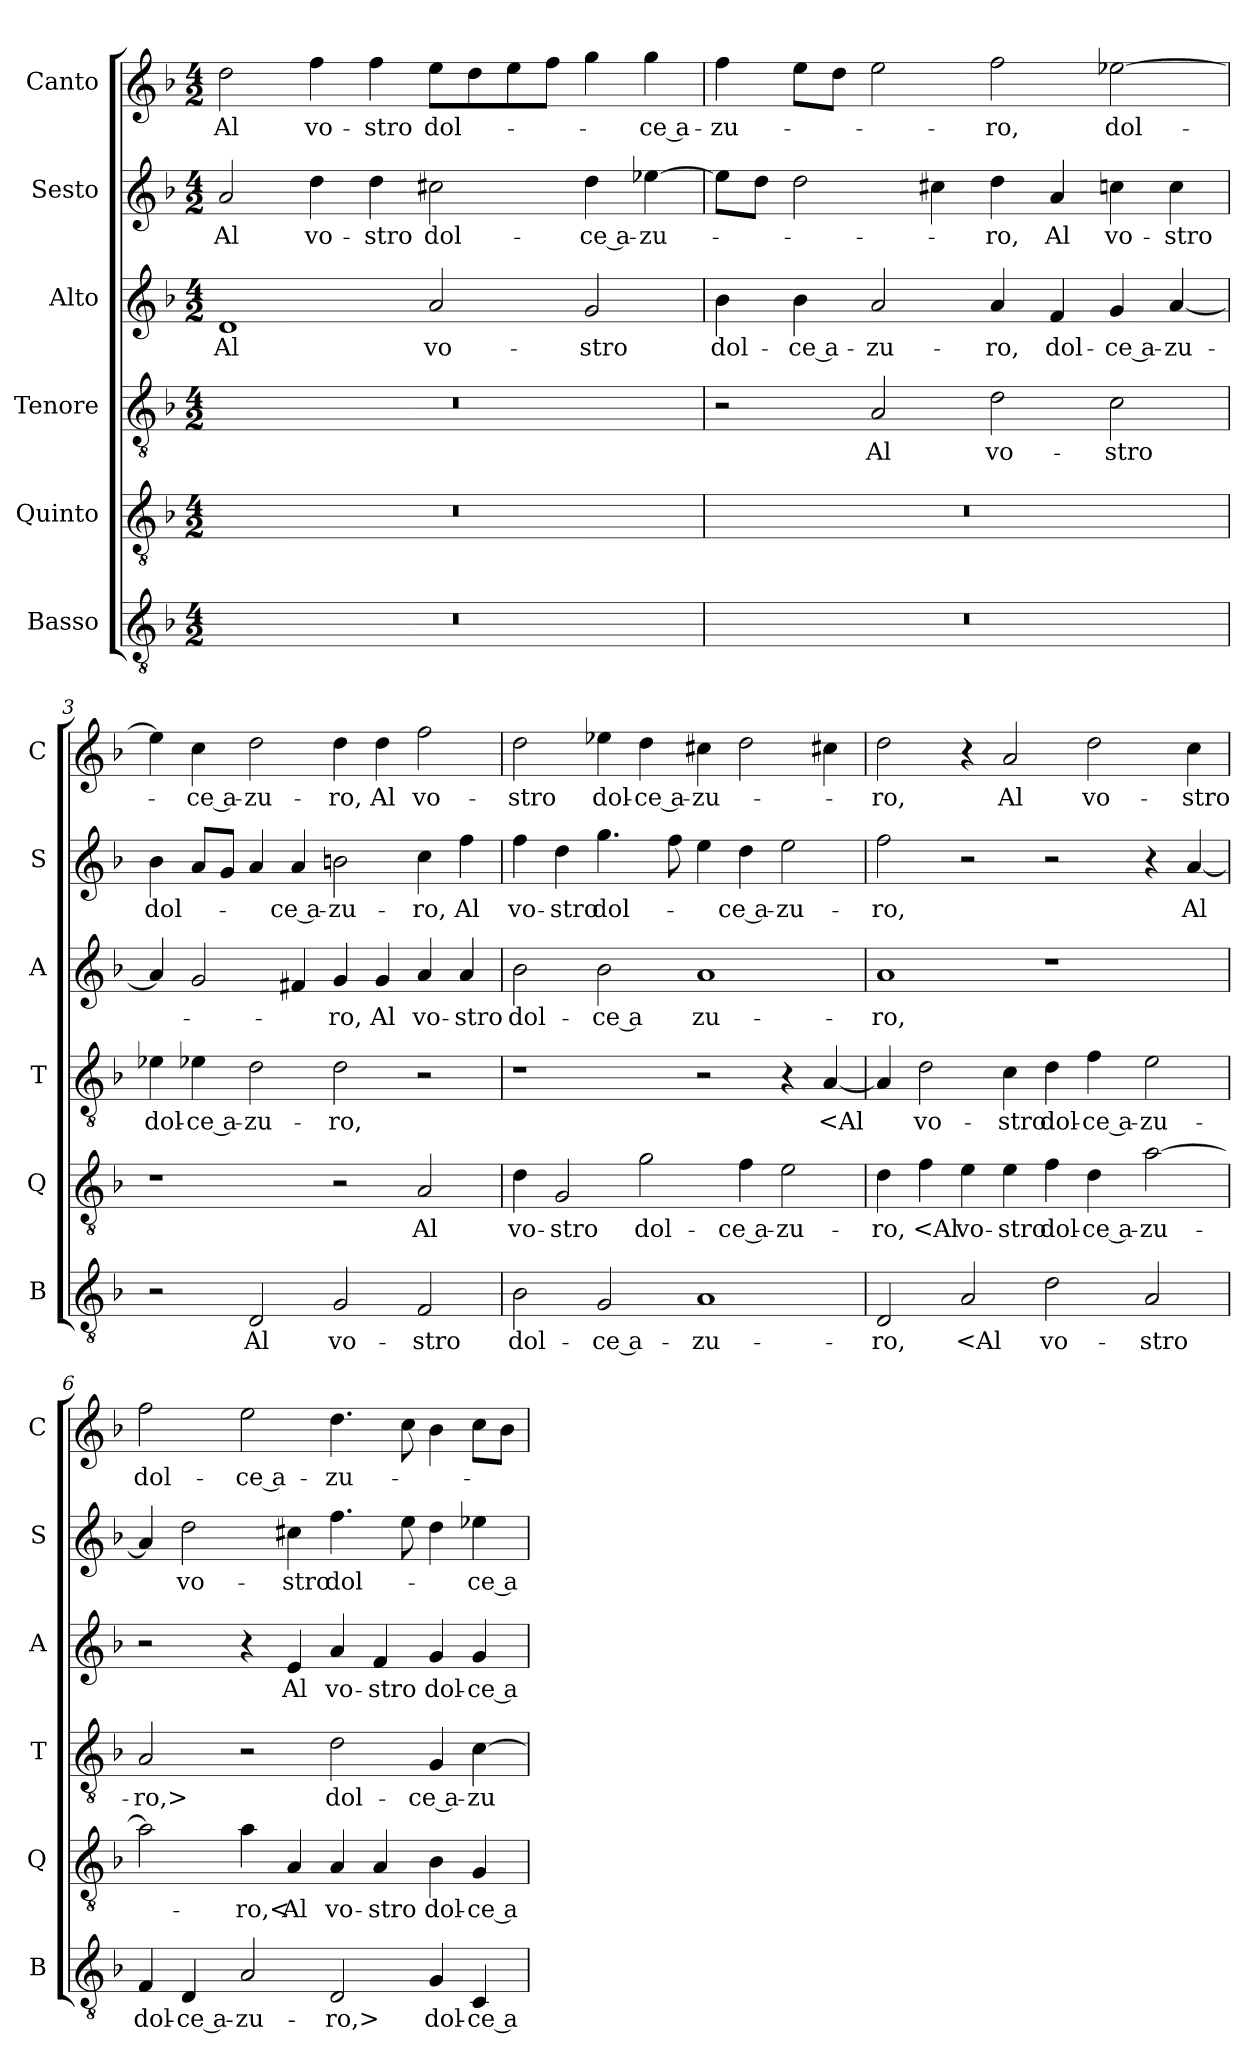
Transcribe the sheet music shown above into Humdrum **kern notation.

**kern	**text	**kern	**text	**kern	**text	**kern	**text	**kern	**text	**kern	**text
*part6	*part6	*part5	*part5	*part4	*part4	*part3	*part3	*part2	*part2	*part1	*part1
*staff6	*staff6	*staff5	*staff5	*staff4	*staff4	*staff3	*staff3	*staff2	*staff2	*staff1	*staff1
*I"Basso	*	*I"Quinto	*	*I"Tenore	*	*I"Alto	*	*I"Sesto	*	*I"Canto	*
*I'B	*	*I'Q	*	*I'T	*	*I'A	*	*I'S	*	*I'C	*
*clefGv2	*	*clefGv2	*	*clefGv2	*	*clefG2	*	*clefG2	*	*clefG2	*
*k[b-]	*	*k[b-]	*	*k[b-]	*	*k[b-]	*	*k[b-]	*	*k[b-]	*
*M4/2	*	*M4/2	*	*M4/2	*	*M4/2	*	*M4/2	*	*M4/2	*
=1	=1	=1	=1	=1	=1	=1	=1	=1	=1	=1	=1
0r	.	0r	.	0r	.	1d	Al	2a	Al	2dd	Al
.	.	.	.	.	.	.	.	4dd	vo-	4ff	vo-
.	.	.	.	.	.	.	.	4dd	-stro	4ff	-stro
.	.	.	.	.	.	2a	vo-	2cc#X	dol-	8eeL	dol-
.	.	.	.	.	.	.	.	.	.	8dd	.
.	.	.	.	.	.	.	.	.	.	8ee	.
.	.	.	.	.	.	.	.	.	.	8ffJ	.
.	.	.	.	.	.	2g	-stro	4dd	-ce a-	4gg	.
.	.	.	.	.	.	.	.	[4ee-X	-zu-	4gg	-ce a-
=2	=2	=2	=2	=2	=2	=2	=2	=2	=2	=2	=2
0r	.	0r	.	2r	.	4b-	dol-	8ee-L]	.	4ff	-zu-
.	.	.	.	.	.	.	.	8ddJ	.	.	.
.	.	.	.	.	.	4b-	-ce a-	2dd	.	8eeL	.
.	.	.	.	.	.	.	.	.	.	8ddJ	.
.	.	.	.	2A	Al	2a	-zu-	.	.	2ee	.
.	.	.	.	.	.	.	.	4cc#X	.	.	.
.	.	.	.	2d	vo-	4a	-ro,	4dd	-ro,	2ff	-ro,
.	.	.	.	.	.	4f	dol-	4a	Al	.	.
.	.	.	.	2c	-stro	4g	-ce a-	4ccn	vo-	[2ee-X	dol-
.	.	.	.	.	.	[4a	-zu-	4cc	-stro	.	.
=3	=3	=3	=3	=3	=3	=3	=3	=3	=3	=3	=3
2r	.	1r	.	4e-X	dol-	4a]	.	4b-	dol-	4ee-]	.
.	.	.	.	4e-X	-ce a-	2g	.	8aL	.	4cc	-ce a-
.	.	.	.	.	.	.	.	8gJ	.	.	.
2D	Al	.	.	2d	-zu-	.	.	4a	.	2dd	-zu-
.	.	.	.	.	.	4f#X	.	4a	-ce a-	.	.
2G	vo-	2r	.	2d	-ro,	4g	-ro,	2bn	-zu-	4dd	-ro,
.	.	.	.	.	.	4g	Al	.	.	4dd	Al
2F	-stro	2A	Al	2r	.	4a	vo-	4cc	-ro,	2ff	vo-
.	.	.	.	.	.	4a	-stro	4ff	Al	.	.
=4	=4	=4	=4	=4	=4	=4	=4	=4	=4	=4	=4
2B-	dol-	4d	vo-	1r	.	2b-	dol-	4ff	vo-	2dd	-stro
.	.	2G	-stro	.	.	.	.	4dd	-stro	.	.
2G	-ce a-	.	.	.	.	2b-	-ce a	4.gg	dol-	4ee-X	dol-
.	.	2g	dol-	.	.	.	.	.	.	4dd	-ce a-
.	.	.	.	.	.	.	.	8ff	.	.	.
1A	-zu-	.	.	2r	.	1a	zu-	4ee	.	4cc#X	-zu-
.	.	4f	-ce a-	.	.	.	.	4dd	-ce a-	2dd	.
.	.	2e	-zu-	4r	.	.	.	2ee	-zu-	.	.
.	.	.	.	[4A	<Al	.	.	.	.	4cc#X	.
=5	=5	=5	=5	=5	=5	=5	=5	=5	=5	=5	=5
2D	-ro,	4d	-ro,	4A]	.	1a	-ro,	2ff	-ro,	2dd	-ro,
.	.	4f	<Al	2d	vo-	.	.	.	.	.	.
2A	<Al	4e	vo-	.	.	.	.	2r	.	4r	.
.	.	4e	-stro	4c	-stro	.	.	.	.	2a	Al
2d	vo-	4f	dol-	4d	dol-	1r	.	2r	.	.	.
.	.	4d	-ce a-	4f	-ce a-	.	.	.	.	2dd	vo-
2A	-stro	[2a	-zu-	2e	-zu-	.	.	4r	.	.	.
.	.	.	.	.	.	.	.	[4a	Al	4cc	-stro
=6	=6	=6	=6	=6	=6	=6	=6	=6	=6	=6	=6
4F	dol-	2a]	.	2A	-ro,>	2r	.	4a]	.	2ff	dol-
4D	-ce a-	.	.	.	.	.	.	2dd	vo-	.	.
2A	-zu-	4a	-ro,<	2r	.	4r	.	.	.	2ee	-ce a-
.	.	4A	Al	.	.	4e	Al	4cc#X	-stro	.	.
2D	-ro,>	4A	vo-	2d	dol-	4a	vo-	4.ff	dol-	4.dd	-zu-
.	.	4A	-stro	.	.	4f	-stro	.	.	.	.
.	.	.	.	.	.	.	.	8ee	.	8cc	.
4G	dol-	4B-	dol-	4G	-ce a-	4g	dol-	4dd	.	4b-	.
4C	-ce a-	4G	-ce a-	[4c	-zu-	4g	-ce a-	4ee-X	-ce a-	8ccL	.
.	.	.	.	.	.	.	.	.	.	8b-J	.
=	=	=	=	=	=	=	=	=	=	=	=
*-	*-	*-	*-	*-	*-	*-	*-	*-	*-	*-	*-
